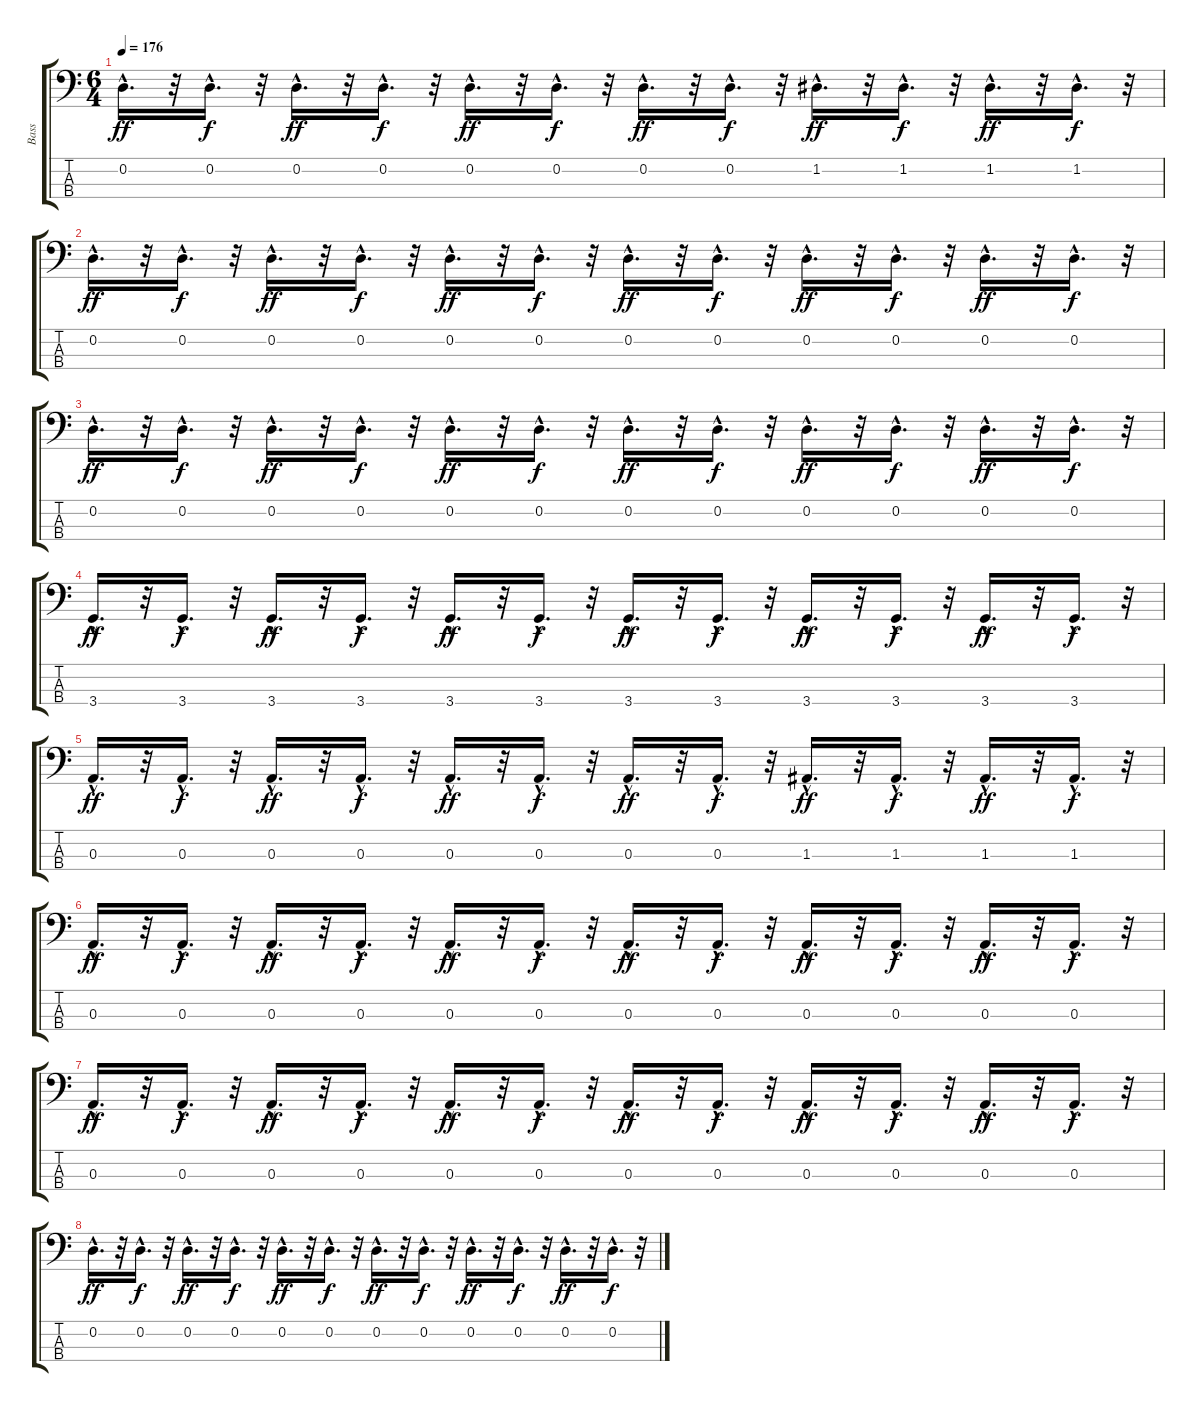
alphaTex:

\track ("Bass" "Bass") {instrument electricbassfinger}
\staff {score tabs}
\tuning (G2 D2 A1 E1) {hide}
\ts (6 4)
\tempo 176
\clef f4
\ks c
0.2{hac}.16{d dy ff} r.32 0.2{hac}.16{d dy f} r.32 0.2{hac}.16{d dy ff} r.32 0.2{hac}.16{d dy f} r.32 0.2{hac}.16{d dy ff} r.32 0.2{hac}.16{d dy f} r.32 0.2{hac}.16{d dy ff} r.32 0.2{hac}.16{d dy f} r.32 1.2{hac}.16{d dy ff} r.32 1.2{hac}.16{d dy f} r.32 1.2{hac}.16{d dy ff} r.32 1.2{hac}.16{d dy f} r.32 |
0.2{hac}.16{d dy ff} r.32 0.2{hac}.16{d dy f} r.32 0.2{hac}.16{d dy ff} r.32 0.2{hac}.16{d dy f} r.32 0.2{hac}.16{d dy ff} r.32 0.2{hac}.16{d dy f} r.32 0.2{hac}.16{d dy ff} r.32 0.2{hac}.16{d dy f} r.32 0.2{hac}.16{d dy ff} r.32 0.2{hac}.16{d dy f} r.32 0.2{hac}.16{d dy ff} r.32 0.2{hac}.16{d dy f} r.32 |
0.2{hac}.16{d dy ff} r.32 0.2{hac}.16{d dy f} r.32 0.2{hac}.16{d dy ff} r.32 0.2{hac}.16{d dy f} r.32 0.2{hac}.16{d dy ff} r.32 0.2{hac}.16{d dy f} r.32 0.2{hac}.16{d dy ff} r.32 0.2{hac}.16{d dy f} r.32 0.2{hac}.16{d dy ff} r.32 0.2{hac}.16{d dy f} r.32 0.2{hac}.16{d dy ff} r.32 0.2{hac}.16{d dy f} r.32 |
3.4{hac}.16{d dy ff} r.32 3.4{hac}.16{d dy f} r.32 3.4{hac}.16{d dy ff} r.32 3.4{hac}.16{d dy f} r.32 3.4{hac}.16{d dy ff} r.32 3.4{hac}.16{d dy f} r.32 3.4{hac}.16{d dy ff} r.32 3.4{hac}.16{d dy f} r.32 3.4{hac}.16{d dy ff} r.32 3.4{hac}.16{d dy f} r.32 3.4{hac}.16{d dy ff} r.32 3.4{hac}.16{d dy f} r.32 |
0.3{hac}.16{d dy ff} r.32 0.3{hac}.16{d dy f} r.32 0.3{hac}.16{d dy ff} r.32 0.3{hac}.16{d dy f} r.32 0.3{hac}.16{d dy ff} r.32 0.3{hac}.16{d dy f} r.32 0.3{hac}.16{d dy ff} r.32 0.3{hac}.16{d dy f} r.32 1.3{hac}.16{d dy ff} r.32 1.3{hac}.16{d dy f} r.32 1.3{hac}.16{d dy ff} r.32 1.3{hac}.16{d dy f} r.32 |
0.3{hac}.16{d dy ff} r.32 0.3{hac}.16{d dy f} r.32 0.3{hac}.16{d dy ff} r.32 0.3{hac}.16{d dy f} r.32 0.3{hac}.16{d dy ff} r.32 0.3{hac}.16{d dy f} r.32 0.3{hac}.16{d dy ff} r.32 0.3{hac}.16{d dy f} r.32 0.3{hac}.16{d dy ff} r.32 0.3{hac}.16{d dy f} r.32 0.3{hac}.16{d dy ff} r.32 0.3{hac}.16{d dy f} r.32 |
0.3{hac}.16{d dy ff} r.32 0.3{hac}.16{d dy f} r.32 0.3{hac}.16{d dy ff} r.32 0.3{hac}.16{d dy f} r.32 0.3{hac}.16{d dy ff} r.32 0.3{hac}.16{d dy f} r.32 0.3{hac}.16{d dy ff} r.32 0.3{hac}.16{d dy f} r.32 0.3{hac}.16{d dy ff} r.32 0.3{hac}.16{d dy f} r.32 0.3{hac}.16{d dy ff} r.32 0.3{hac}.16{d dy f} r.32 |
0.2{hac}.16{d dy ff} r.32 0.2{hac}.16{d dy f} r.32 0.2{hac}.16{d dy ff} r.32 0.2{hac}.16{d dy f} r.32 0.2{hac}.16{d dy ff} r.32 0.2{hac}.16{d dy f} r.32 0.2{hac}.16{d dy ff} r.32 0.2{hac}.16{d dy f} r.32 0.2{hac}.16{d dy ff} r.32 0.2{hac}.16{d dy f} r.32 0.2{hac}.16{d dy ff} r.32 0.2{hac}.16{d dy f} r.32
